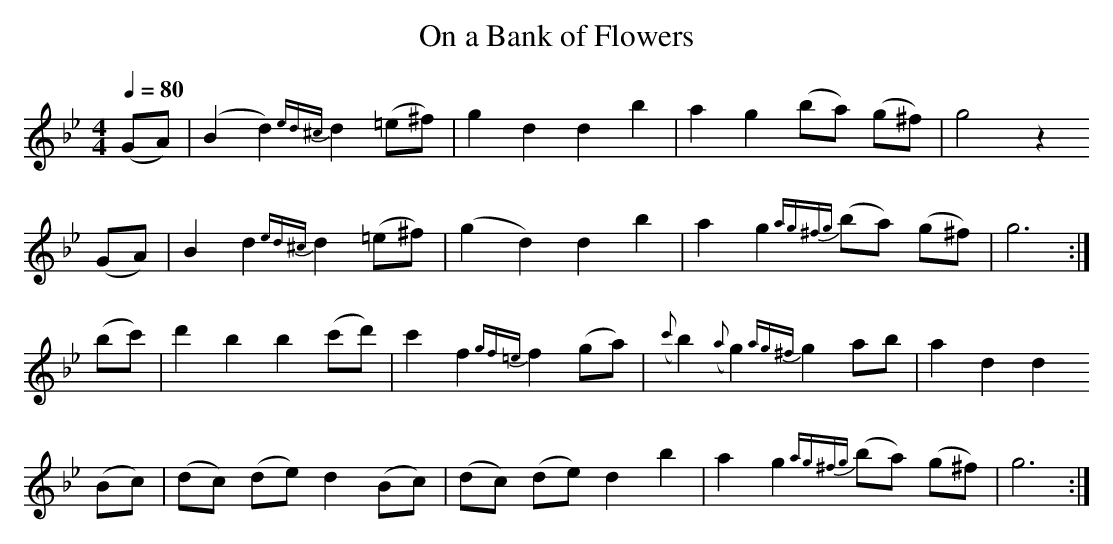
X:1
T:On a Bank of Flowers
M:4/4
L:1/8
Q:1/4=80
K:G Minor
(GA) |(B2   d2) {ed^c}d2 (=e^f) | g2  d2        d2 b2 |     a2     g2        (ba) (g^f)|g4   z2
(GA) | B2   d2  {ed^c}d2 (=e^f) |(g2  d2)       d2 b2 |     a2     g2 {ag^fg}(ba) (g^f)|g6   :|
(bc')| d'2  b2        b2  (c'd')| c'2 f2  {gf=e}f2(ga)|({c'}b2)({a}g2) {ag^f} g2   ab  |a2d2 d2
(Bc) |(dc) (de)       d2  (Bc)  |(dc) (de)      d2 b2 |     a2     g2 {ag^fg}(ba) (g^f)|g6   :|
